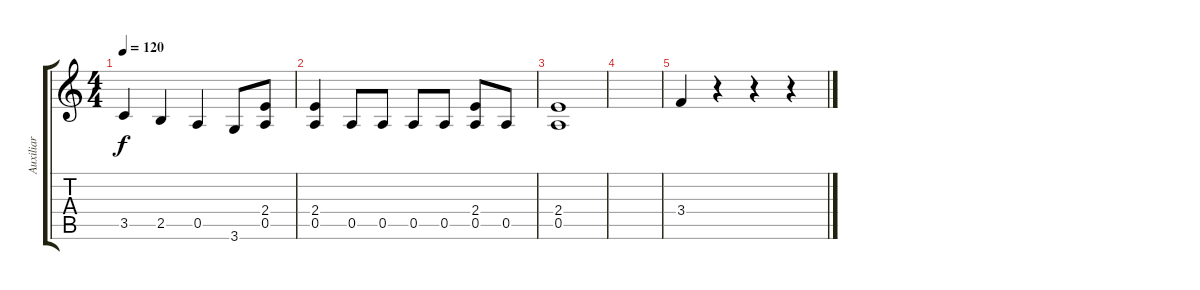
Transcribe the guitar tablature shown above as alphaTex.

\track ("Auxiliar" "Auxiliar") {instrument overdrivenguitar}
\staff {score tabs}
\tuning (E4 B3 G3 D3 A2 E2) {hide}
\ts (4 4)
\tempo 120
\clef g2
\ks c
3.5.4{dy f} 2.5.4 0.5.4 3.6.8 (2.4 0.5).8 |
(2.4 0.5).4 0.5.8 0.5.8 0.5.8 0.5.8 (2.4 0.5).8 0.5.8 |
(2.4 0.5).1 |
|
3.4.4 r.4 r.4 r.4
